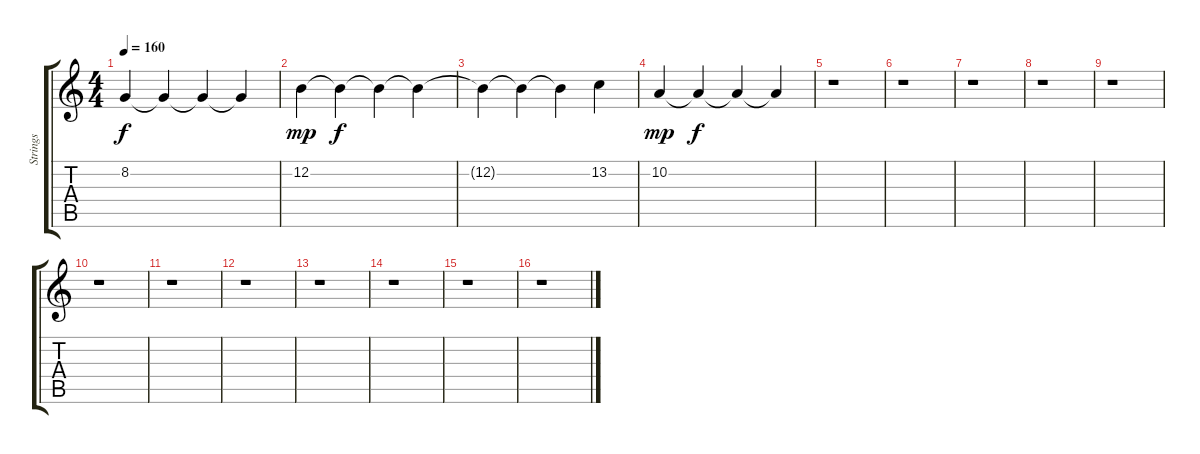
\track ("Strings" "Strings") {instrument stringensemble1}
\staff {score tabs}
\tuning (E4 B3 G3 D3 A2 E2) {hide}
\ts (4 4)
\tempo 160
\clef g2
\ks c
8.2{t}.4{dy f} 8.2{t}.4 8.2{t}.4 8.2{t}.4 |
12.2.4{dy mp} 12.2{t}.4{dy f} 12.2{t}.4 12.2{t}.4 |
12.2{t}.4 12.2{t}.4 12.2{t}.4 13.2.4 |
10.2.4{dy mp} 10.2{t}.4{dy f} 10.2{t}.4 10.2{t}.4 |
r.1 |
r.1 |
r.1 |
r.1 |
r.1 |
r.1 |
r.1 |
r.1 |
r.1 |
r.1 |
r.1 |
r.1
